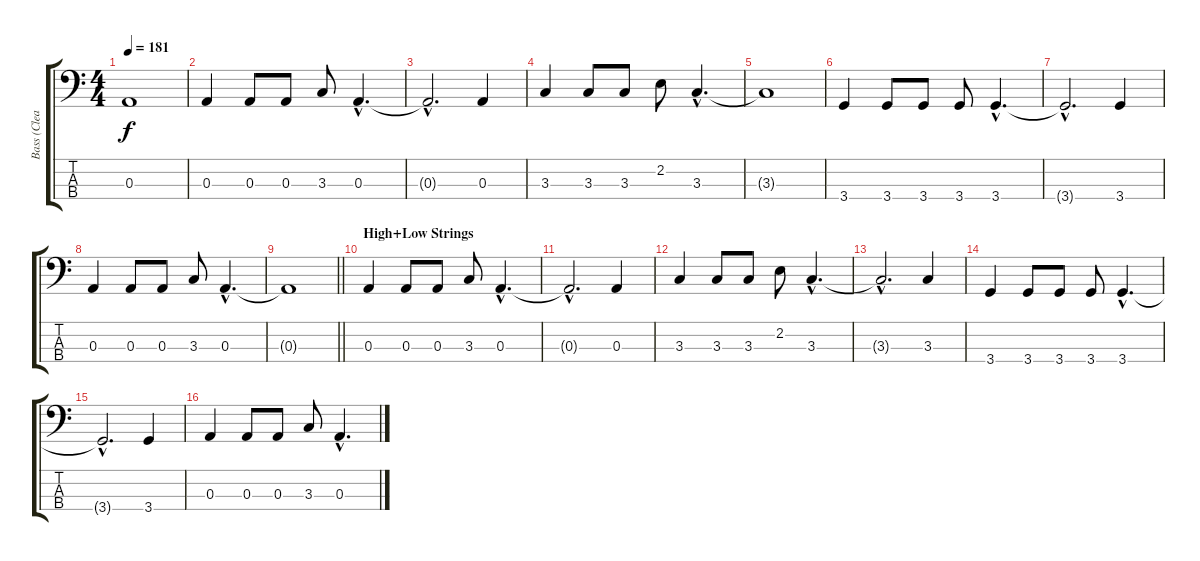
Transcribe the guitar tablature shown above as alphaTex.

\track ("Bass (Clean)" "Bass (Clea") {instrument electricbassfinger}
\staff {score tabs}
\tuning (G2 D2 A1 E1) {hide}
\ts (4 4)
\tempo 181
\clef f4
\ks c
0.3{t}.1{dy f} |
0.3.4 0.3.8 0.3.8 3.3.8 0.3{hac}.4{d} |
0.3{hac t}.2{d} 0.3.4 |
3.3.4 3.3.8 3.3.8 2.2.8 3.3{hac}.4{d} |
3.3{t}.1 |
3.4.4 3.4.8 3.4.8 3.4.8 3.4{hac}.4{d} |
3.4{hac t}.2{d} 3.4.4 |
0.3.4 0.3.8 0.3.8 3.3.8 0.3{hac}.4{d} |
\barLineRight lightlight
0.3{t}.1 |
\section ("" "High+Low Strings")
0.3.4 0.3.8 0.3.8 3.3.8 0.3{hac}.4{d} |
0.3{hac t}.2{d} 0.3.4 |
3.3.4 3.3.8 3.3.8 2.2.8 3.3{hac}.4{d} |
3.3{hac t}.2{d} 3.3.4 |
3.4.4 3.4.8 3.4.8 3.4.8 3.4{hac}.4{d} |
3.4{hac t}.2{d} 3.4.4 |
0.3.4 0.3.8 0.3.8 3.3.8 0.3{hac}.4{d}
